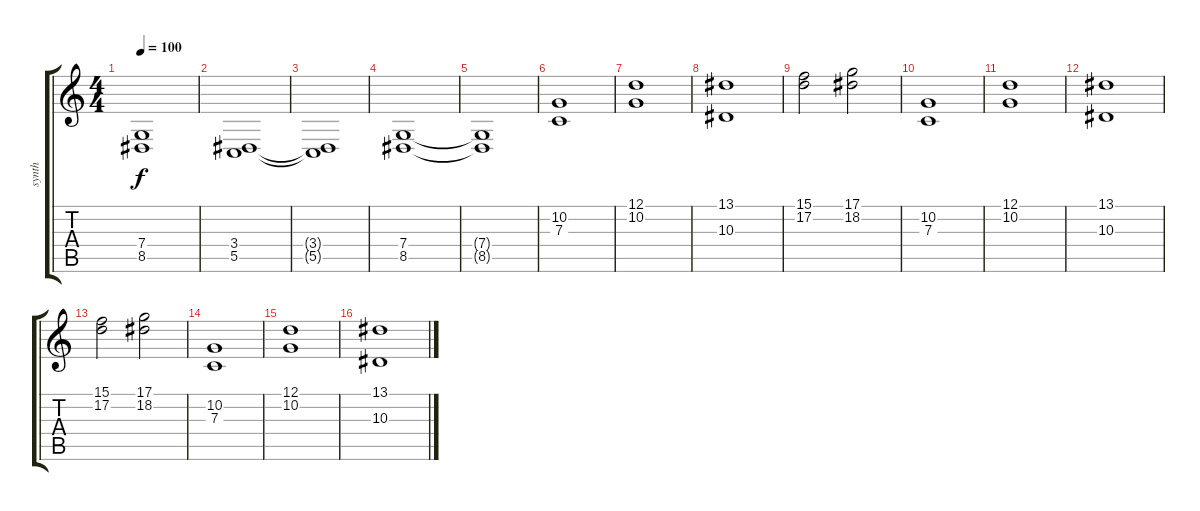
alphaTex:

\track ("synth" "synth") {instrument tremolostrings}
\staff {score tabs}
\tuning (D4 A3 F3 C3 G2 C2) {hide}
\ts (4 4)
\tempo 100
\clef g2
\ks c
(7.4{t} 8.5{t}).1{dy f} |
(3.4 5.5).1 |
(3.4{t} 5.5{t}).1 |
(7.4 8.5).1 |
(7.4{t} 8.5{t}).1 |
(10.2 7.3).1 |
(12.1 10.2).1 |
(13.1 10.3).1 |
(15.1 17.2).2 (17.1 18.2).2 |
(10.2 7.3).1 |
(12.1 10.2).1 |
(13.1 10.3).1 |
(15.1 17.2).2 (17.1 18.2).2 |
(10.2 7.3).1 |
(12.1 10.2).1 |
(13.1 10.3).1
